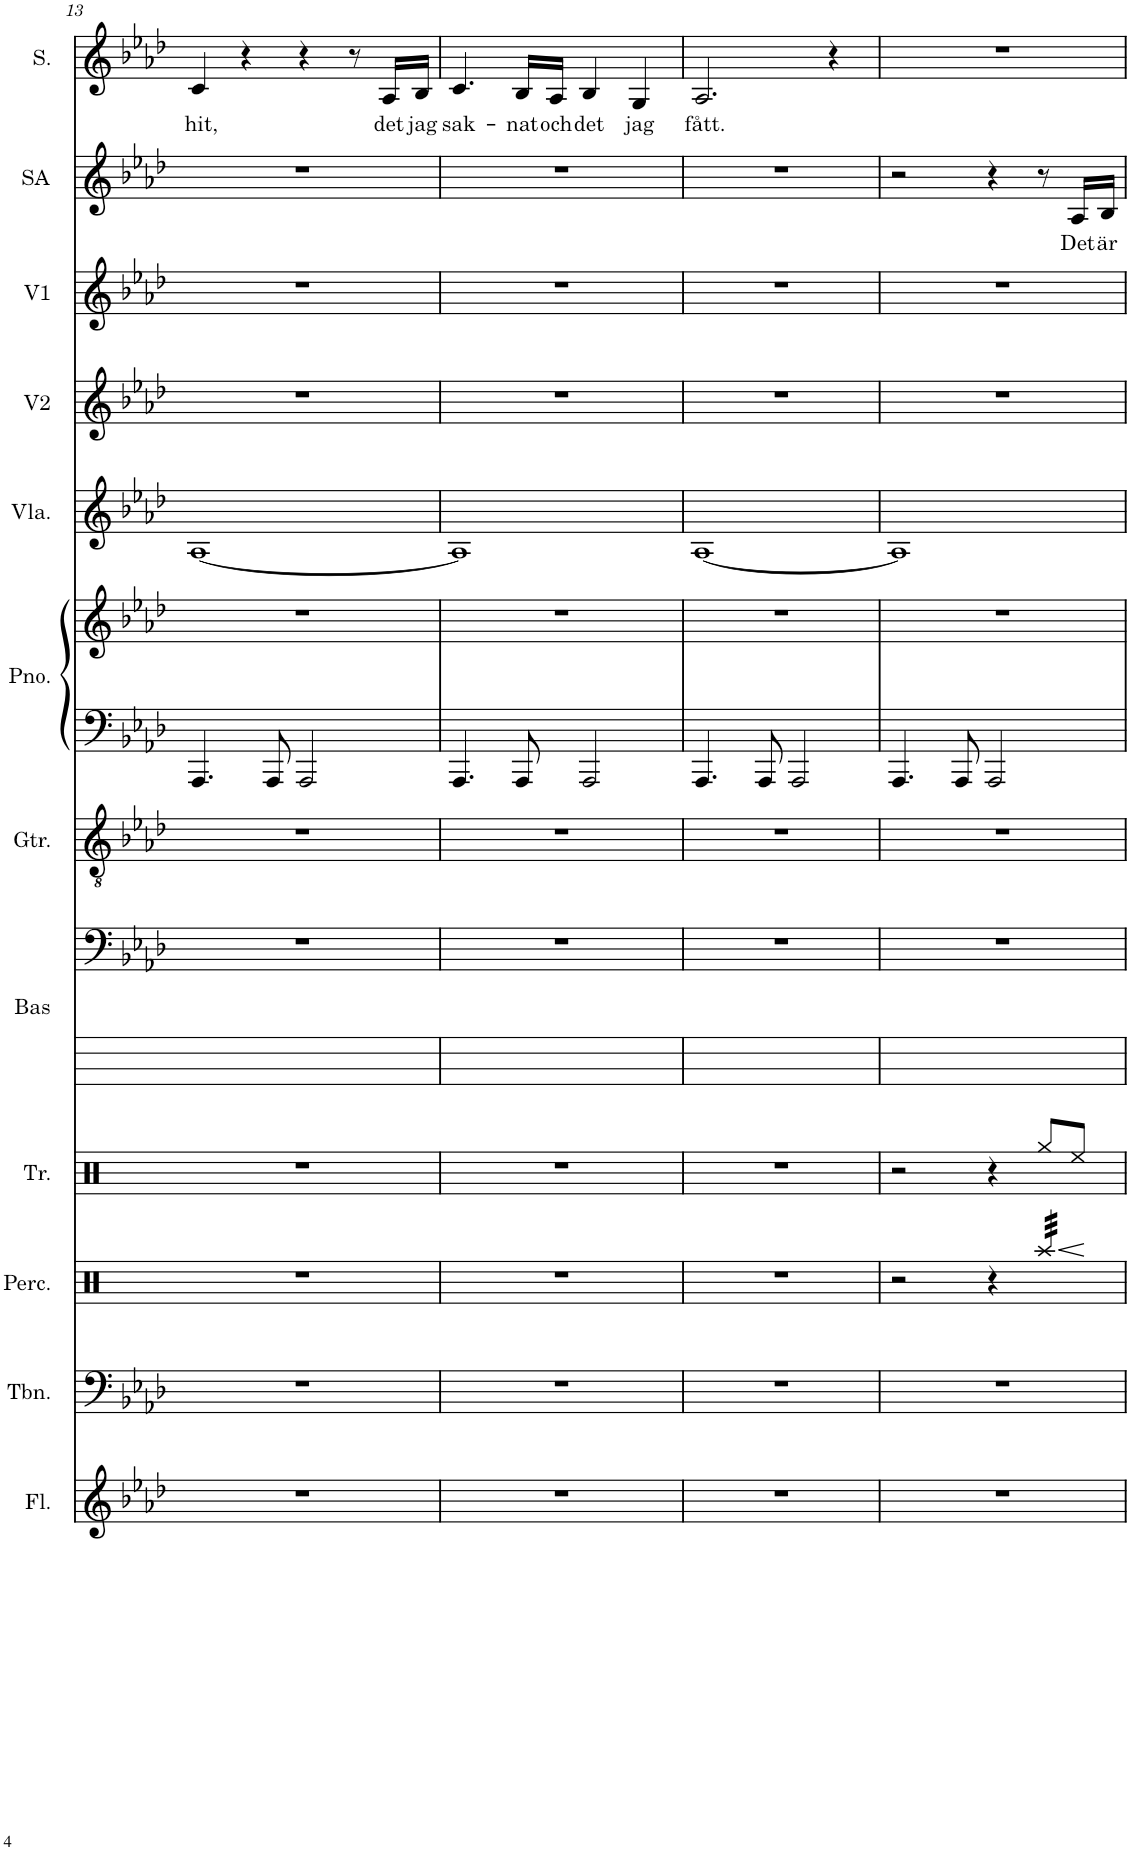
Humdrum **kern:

**kern	**kern	**kern	**kern	**kern	**kern	**kern	**kern	**kern	**kern	**kern	**kern	**kern	**text	**kern	**text
*part12	*part11	*part10	*part9	*part8	*part8	*part7	*part6	*part6	*part5	*part4	*part3	*part2	*part2	*part1	*part1
*staff14	*staff13	*staff12	*staff11	*staff10	*staff9	*staff8	*staff7	*staff6	*staff5	*staff4	*staff3	*staff2	*staff2	*staff1	*staff1
*I"Flute	*I"Trombone	*I"Percussion	*I"Trummor	*I"Bas	*	*I"Gitarr	*I"Piano	*	*I"Viola	*I"Violin 2	*I"Violin 1	*I"SA	*	*I"Soprano	*
*I'Fl.	*I'Tbn.	*I'Perc.	*I'Tr.	*I'Bas	*	*I'Gtr.	*I'Pno.	*	*I'Vla.	*I'V2	*I'V1	*I'SA	*	*I'S.	*
!!LO:PB:g=z
*clefG2	*clefF4	*clefX	*clefX	*	*clefF4	*clefGv2	*clefF4	*clefG2	*clefG2	*clefG2	*clefG2	*clefG2	*	*clefG2	*
*	*	*	*	*Trd7c12	*Trd7c12	*	*	*	*	*	*	*	*	*	*
*k[b-e-a-d-]	*k[b-e-a-d-]	*k[]	*k[]	*k[b-e-a-d-]	*k[b-e-a-d-]	*k[b-e-a-d-]	*k[b-e-a-d-]	*k[b-e-a-d-]	*k[b-e-a-d-]	*k[b-e-a-d-]	*k[b-e-a-d-]	*k[b-e-a-d-]	*	*k[b-e-a-d-]	*
*M4/4	*M4/4	*M4/4	*M4/4	*M4/4	*M4/4	*M4/4	*M4/4	*M4/4	*M4/4	*M4/4	*M4/4	*M4/4	*	*M4/4	*
=13	=13	=13	=13	=13	=13	=13	=13	=13	=13	=13	=13	=13	=13	=13	=13
!	!	!	!	!	!	!	!	!	!	!	!	!	!	!	!LO:LY:b
1r	1r	1r	1r	1r	1r	1r	4.AAA-/	1r	[1A-	1r	1r	1r	.	4c/	hit,
.	.	.	.	.	.	.	.	.	.	.	.	.	.	4r	.
.	.	.	.	.	.	.	8AAA-/	.	.	.	.	.	.	.	.
.	.	.	.	.	.	.	2AAA-/	.	.	.	.	.	.	4r	.
.	.	.	.	.	.	.	.	.	.	.	.	.	.	8r	.
!	!	!	!	!	!	!	!	!	!	!	!	!	!	!	!LO:LY:b
.	.	.	.	.	.	.	.	.	.	.	.	.	.	16A-/LL	det
!	!	!	!	!	!	!	!	!	!	!	!	!	!	!	!LO:LY:b
.	.	.	.	.	.	.	.	.	.	.	.	.	.	16B-/JJ	jag
=14	=14	=14	=14	=14	=14	=14	=14	=14	=14	=14	=14	=14	=14	=14	=14
!	!	!	!	!	!	!	!	!	!	!	!	!	!	!	!LO:LY:b
1r	1r	1r	1r	1r	1r	1r	4.AAA-/	1r	1A-]	1r	1r	1r	.	4.c/	sak-
!	!	!	!	!	!	!	!	!	!	!	!	!	!	!	!LO:LY:b
.	.	.	.	.	.	.	8AAA-/	.	.	.	.	.	.	16B-/LL	-nat
!	!	!	!	!	!	!	!	!	!	!	!	!	!	!	!LO:LY:b
.	.	.	.	.	.	.	.	.	.	.	.	.	.	16A-/JJ	och
!	!	!	!	!	!	!	!	!	!	!	!	!	!	!	!LO:LY:b
.	.	.	.	.	.	.	2AAA-/	.	.	.	.	.	.	4B-/	det
!	!	!	!	!	!	!	!	!	!	!	!	!	!	!	!LO:LY:b
.	.	.	.	.	.	.	.	.	.	.	.	.	.	4G/	jag
=15	=15	=15	=15	=15	=15	=15	=15	=15	=15	=15	=15	=15	=15	=15	=15
!	!	!	!	!	!	!	!	!	!	!	!	!	!	!	!LO:LY:b
1r	1r	1r	1r	1r	1r	1r	4.AAA-/	1r	[1A-	1r	1r	1r	.	2.A-/	fått.
.	.	.	.	.	.	.	8AAA-/	.	.	.	.	.	.	.	.
.	.	.	.	.	.	.	2AAA-/	.	.	.	.	.	.	.	.
.	.	.	.	.	.	.	.	.	.	.	.	.	.	4r	.
=16	=16	=16	=16	=16	=16	=16	=16	=16	=16	=16	=16	=16	=16	=16	=16
1r	1r	2r	2r	1r	1r	1r	4.AAA-/	1r	1A-]	1r	1r	2r	.	1r	.
.	.	.	.	.	.	.	8AAA-/	.	.	.	.	.	.	.	.
.	.	4r	4r	.	.	.	2AAA-/	.	.	.	.	4r	.	.	.
*	*	*tremolo	*	*	*	*	*	*	*	*	*	*	*	*	*
.	.	32Raa/LLL	8Rgg/L	.	.	.	.	.	.	.	.	8r	.	.	.
.	.	32Raa/	.	.	.	.	.	.	.	.	.	.	.	.	.
.	.	32Raa/	.	.	.	.	.	.	.	.	.	.	.	.	.
.	.	32Raa/	.	.	.	.	.	.	.	.	.	.	.	.	.
!	!	!	!	!	!	!	!	!	!	!	!	!	!LO:LY:b	!	!
.	.	32Raa/	8Ree/J	.	.	.	.	.	.	.	.	16A-/LL	Det	.	.
.	.	32Raa/	.	.	.	.	.	.	.	.	.	.	.	.	.
!	!	!	!	!	!	!	!	!	!	!	!	!	!LO:LY:b	!	!
.	.	32Raa/	.	.	.	.	.	.	.	.	.	16B-/JJ	är	.	.
.	.	32Raa/JJJ	.	.	.	.	.	.	.	.	.	.	.	.	.
*	*	*Xtremolo	*	*	*	*	*	*	*	*	*	*	*	*	*
=	=	=	=	=	=	=	=	=	=	=	=	=	=	=	=
*-	*-	*-	*-	*-	*-	*-	*-	*-	*-	*-	*-	*-	*-	*-	*-
